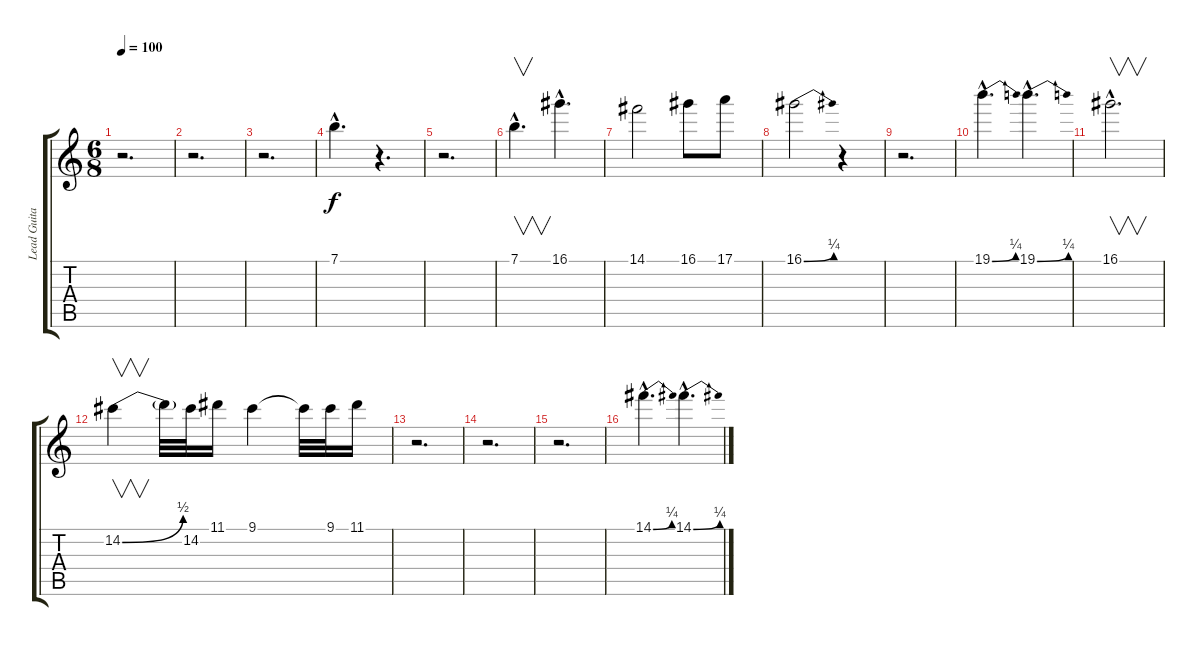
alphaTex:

\track ("Lead Guitar" "Lead Guita") {instrument distortionguitar}
\staff {score tabs}
\tuning (E4 B3 G3 D3 A2 E2) {hide}
\ts (6 8)
\tempo 100
\clef g2
\ks c
r.2{d dy f} |
r.2{d} |
r.2{d} |
7.1{hac}.4{d} r.4{d} |
r.2{d} |
7.1{hac}.4{v d} 16.1{hac}.4{d} |
14.1.2 16.1.8 17.1.8 |
16.1{be (bend 0 0 60 1)}.2 r.4 |
r.2{d} |
19.1{be (bend 0 0 60 1) hac}.4{d} 19.1{be (bend 0 0 60 1) hac}.4{d} |
16.1{hac}.2{v d} |
14.2{be (bend 0 0 60 2)}.4{v} 14.2{t}.32 14.2.32 11.1.16 9.1.4 9.1{t}.32 9.1.32 11.1.16 |
r.2{d} |
r.2{d} |
r.2{d} |
14.1{be (bend 0 0 60 1) hac}.4{d} 14.1{be (bend 0 0 60 1) hac}.4{d}
